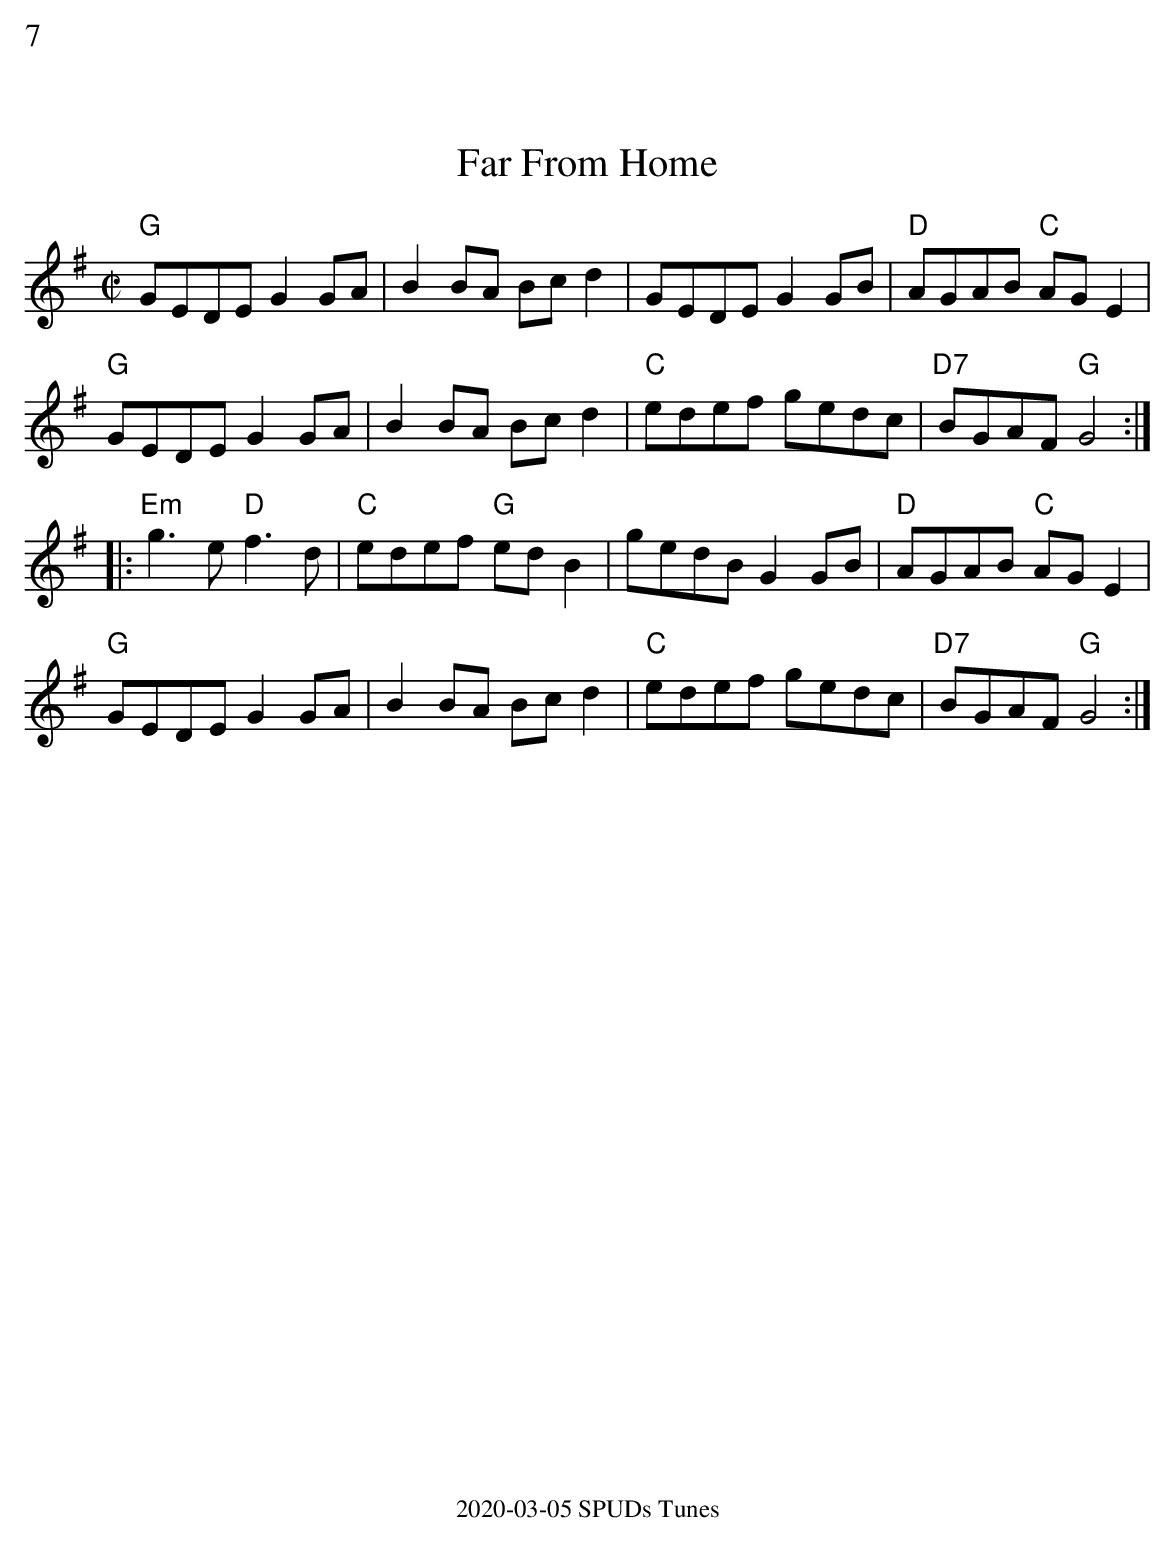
X:1
%%text 7
T:Far From Home
M:C|
K:G
"G"GEDE G2GA| B2BA Bcd2|GEDE G2GB| "D"AGAB "C"AGE2|
"G"GEDE G2GA| B2BA Bcd2| "C"edef gedc| "D7"BGAF "G"G4 :|
|:"Em"g2>e2 "D"f2>d2| "C"edef "G"edB2| gedB G2GB| "D"AGAB "C"AG E2|
"G"GEDE G2 GA| B2BA Bcd2| "C"edef gedc| "D7"BGAF "G"G4 :|
